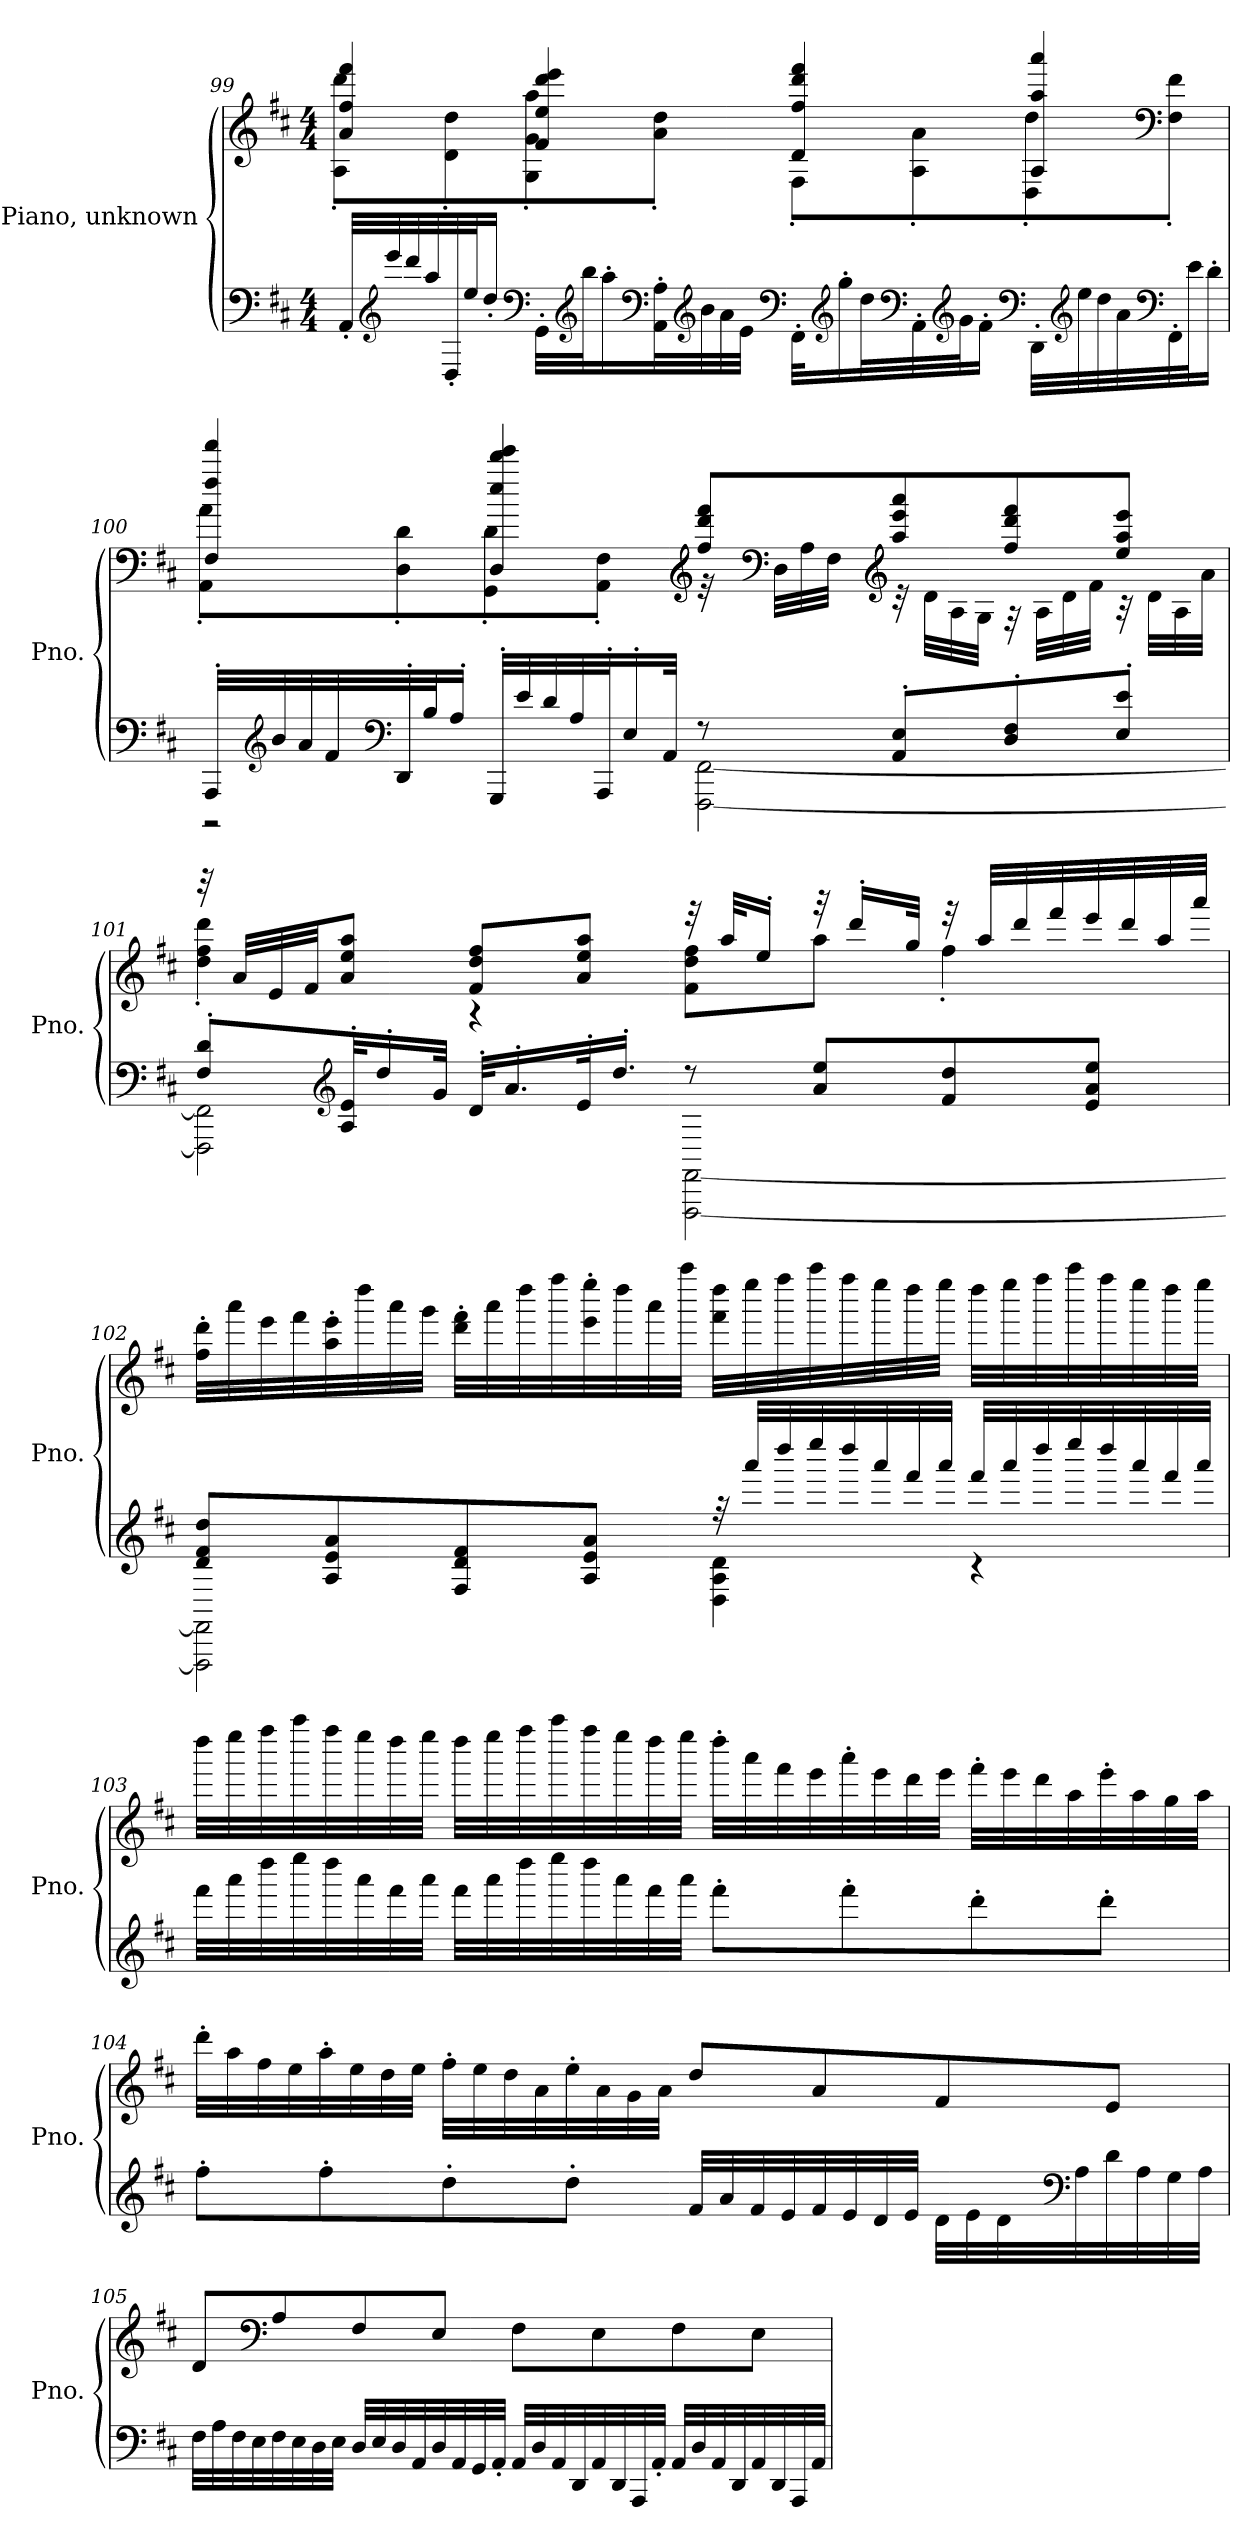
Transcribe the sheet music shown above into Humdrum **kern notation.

**kern	**kern
*part1	*part1
*staff2	*staff1
*I"Piano, unknown	*
*I'Pno.	*
!!LO:LB:g=z
*clefF4	*clefG2
*k[f#c#]	*k[f#c#]
*M4/4	*M4/4
=99	=99
*	*^
32AA'/LLL	4a/ 4ff#/ 4fff#/	8A\' 8ddd\'L
*clefG2	*	*
32eee/	.	.
32ddd/	.	.
32aa/	.	.
32D'/	.	8d\' 8dd\'
32ee/J	.	.
16dd'/JJ	.	.
*clefF4	*	*
32GG'\LLL	4f#/ 4ee/ 4ddd/ 4eee/	8G\' 8g\' 8aa\'
*clefG2	*	*
32bb\J	.	.
16aa'\	.	.
*clefF4	*	*
32AA\' 32A\'L	.	8a\' 8dd\'J
*clefG2	*	*
32b\	.	.
32a\	.	.
32e\JJJ	.	.
*clefF4	*	*
32FF#'\KLL	4d/ 4ff#/ 4ddd/ 4fff#/	8F#'\L
*clefG2	*	*
16gg'\	.	.
32dd\L	.	.
*clefF4	*	*
32AA'\	.	8A\' 8a\'
*clefG2	*	*
32g\J	.	.
16f#'\JJ	.	.
*clefF4	*	*
32DD'\LLL	4A/ 4aa/ 4aaa/	8D\' 8dd\'
*clefG2	*	*
32ee\	.	.
32dd\	.	.
32a\	.	.
*clefF4	*clefF4	*
32FF#'\	.	8F#\' 8f#\'J
32e\J	.	.
16d'\JJ	.	.
!!LO:PB:g=z	!!
=100	=100	=100
*^	*	*
32AAA'/LLL	2r	4F#/ 4ff#/ 4fff#/	8AA\' 8a\'L
*clefG2	*	*	*
32b/	.	.	.
32a/	.	.	.
32f#/	.	.	.
*clefF4	*	*	*
32DD'/	.	.	8D\' 8d\'
32B/J	.	.	.
16A'/JJ	.	.	.
32GGG'/LLL	.	4D/ 4ee/ 4ddd/ 4eee/	8GG\' 8d\'
32e/	.	.	.
32d/	.	.	.
32A/	.	.	.
32AAA'/J	.	.	8AA\' 8F#\'J
16E'/	.	.	.
32AA/JJk	.	.	.
*	*	*clefG2	*
8r	[2FFF#\ [2FF#\	8ff#/ 8ddd/ 8fff#/L	32r
*	*	*clefF4	*
.	.	.	32D\LLL
.	.	.	32A\
.	.	.	32F#\JJJ
*	*	*clefG2	*
8AA/' 8E/'L	.	8aa/ 8eee/ 8aaa/	32r
.	.	.	32d\LLL
.	.	.	32A\
.	.	.	32G\JJJ
8D/' 8F#/'	.	8ff#/ 8ddd/ 8fff#/	32r
.	.	.	32A\LLL
.	.	.	32d\
.	.	.	32f#\JJJ
8E/' 8e/'J	.	8ee/ 8aa/ 8eee/J	32r
.	.	.	32d\LLL
.	.	.	32A\
.	.	.	32a\JJJ
!!LO:LB:g=z	!!
=101	=101	=101	=101
8F#/' 8d/'L	2FFF#\] 2FF#\]	32r	4dd\' 4ff#\' 4ddd\'
.	.	32a/LLL	.
.	.	32e/	.
.	.	32f#/JJ	.
*clefG2	*	*	*
32A/' 32e/'KL	.	8a/ 8ee/ 8aa/J	.
16dd'/	.	.	.
32g/JJk	.	.	.
32d'/KLL	.	8f#/ 8dd/ 8ff#/L	4r
16.a'/	.	.	.
32e'/K	.	8a/ 8ee/ 8aa/J	.
16.dd'/JJ	.	.	.
8r	[2FFF#\ [2FF#\	32r	8f#\ 8dd\ 8ff#\L
.	.	32aa/KLL	.
.	.	16ee'/JJ	.
8a/ 8ee/L	.	32r	8aa\J
.	.	16ddd'/LL	.
.	.	32gg/JJk	.
8f#/ 8dd/	.	32r	4ff#'\
.	.	32aa/LLL	.
.	.	32ddd/	.
.	.	32fff#/	.
8e/ 8a/ 8ee/J	.	32eee/	.
.	.	32ddd/	.
.	.	32aa/	.
.	.	32aaa/JJJ	.
*	*	*v	*v
!!LO:LB:g=z
=102	=102	=102
8d/ 8f#/ 8dd/L	2FFF#\] 2FF#\]	32ff#\' 32ddd\'LLL
.	.	32aaa\
.	.	32eee\
.	.	32fff#\
8A/ 8e/ 8a/	.	32aa\' 32eee\'
.	.	32dddd\
.	.	32aaa\
.	.	32ggg\JJJ
8F#/ 8d/ 8f#/	.	32ddd\' 32fff#\'LLL
.	.	32aaa\
.	.	32dddd\
.	.	32ffff#\
8A/ 8e/ 8a/J	.	32eee\' 32eeee\'
.	.	32dddd\
.	.	32aaa\
.	.	32aaaa\JJJ
32r	4D\ 4A\ 4d\	32fff#\ 32dddd\LLL
32aaa/LLL	.	32eeee\
32dddd/	.	32ffff#\
32eeee/	.	32aaaa\
32dddd/	.	32ffff#\
32aaa/	.	32eeee\
32fff#/	.	32dddd\
32aaa/JJJ	.	32eeee\JJJ
32fff#/LLL	4r	32dddd\LLL
32aaa/	.	32eeee\
32dddd/	.	32ffff#\
32eeee/	.	32aaaa\
32dddd/	.	32ffff#\
32aaa/	.	32eeee\
32fff#/	.	32dddd\
32aaa/JJJ	.	32eeee\JJJ
*v	*v	*
!!LO:LB:g=z
=103	=103
32fff#\LLL	32dddd\LLL
32aaa\	32eeee\
32dddd\	32ffff#\
32eeee\	32aaaa\
32dddd\	32ffff#\
32aaa\	32eeee\
32fff#\	32dddd\
32aaa\JJJ	32eeee\JJJ
32fff#\LLL	32dddd\LLL
32aaa\	32eeee\
32dddd\	32ffff#\
32eeee\	32aaaa\
32dddd\	32ffff#\
32aaa\	32eeee\
32fff#\	32dddd\
32aaa\JJJ	32eeee\JJJ
8fff#'\L	32dddd'\LLL
.	32aaa\
.	32fff#\
.	32eee\
8fff#'\	32aaa'\
.	32eee\
.	32ddd\
.	32eee\JJJ
8ddd'\	32fff#'\LLL
.	32eee\
.	32ddd\
.	32aa\
8ddd'\J	32eee'\
.	32aa\
.	32gg\
.	32aa\JJJ
!!LO:LB:g=z
=104	=104
8ff#'\L	32ddd'\LLL
.	32aa\
.	32ff#\
.	32ee\
8ff#'\	32aa'\
.	32ee\
.	32dd\
.	32ee\JJJ
8dd'\	32ff#'\LLL
.	32ee\
.	32dd\
.	32a\
8dd'\J	32ee'\
.	32a\
.	32g\
.	32a\JJJ
32f#/LLL	8dd/L
32a/	.
32f#/	.
32e/	.
32f#/	8a/
32e/	.
32d/	.
32e/JJJ	.
32d\LLL	8f#/
32e\	.
32d\	.
*clefF4	*
32A\	.
32d\	8e/J
32A\	.
32G\	.
32A\JJJ	.
!!LO:LB:g=z
=105	=105
32F#\LLL	8d/L
32A\	.
32F#\	.
32E\	.
*	*clefF4
32F#\	8A/
32E\	.
32D\	.
32E\JJJ	.
32D/LLL	8F#/
32E/	.
32D/	.
32AA/	.
32D/	8E/J
32AA/	.
32GG/	.
32AA'/JJJ	.
32AA/LLL	8F#\L
32D/	.
32AA/	.
32DD/	.
32AA/	8E\
32DD/	.
32AAA/	.
32AA'/JJJ	.
32AA/LLL	8F#\
32D/	.
32AA/	.
32DD/	.
32AA/	8E\J
32DD/	.
32AAA/	.
32AA/JJJ	.
=	=
*-	*-
